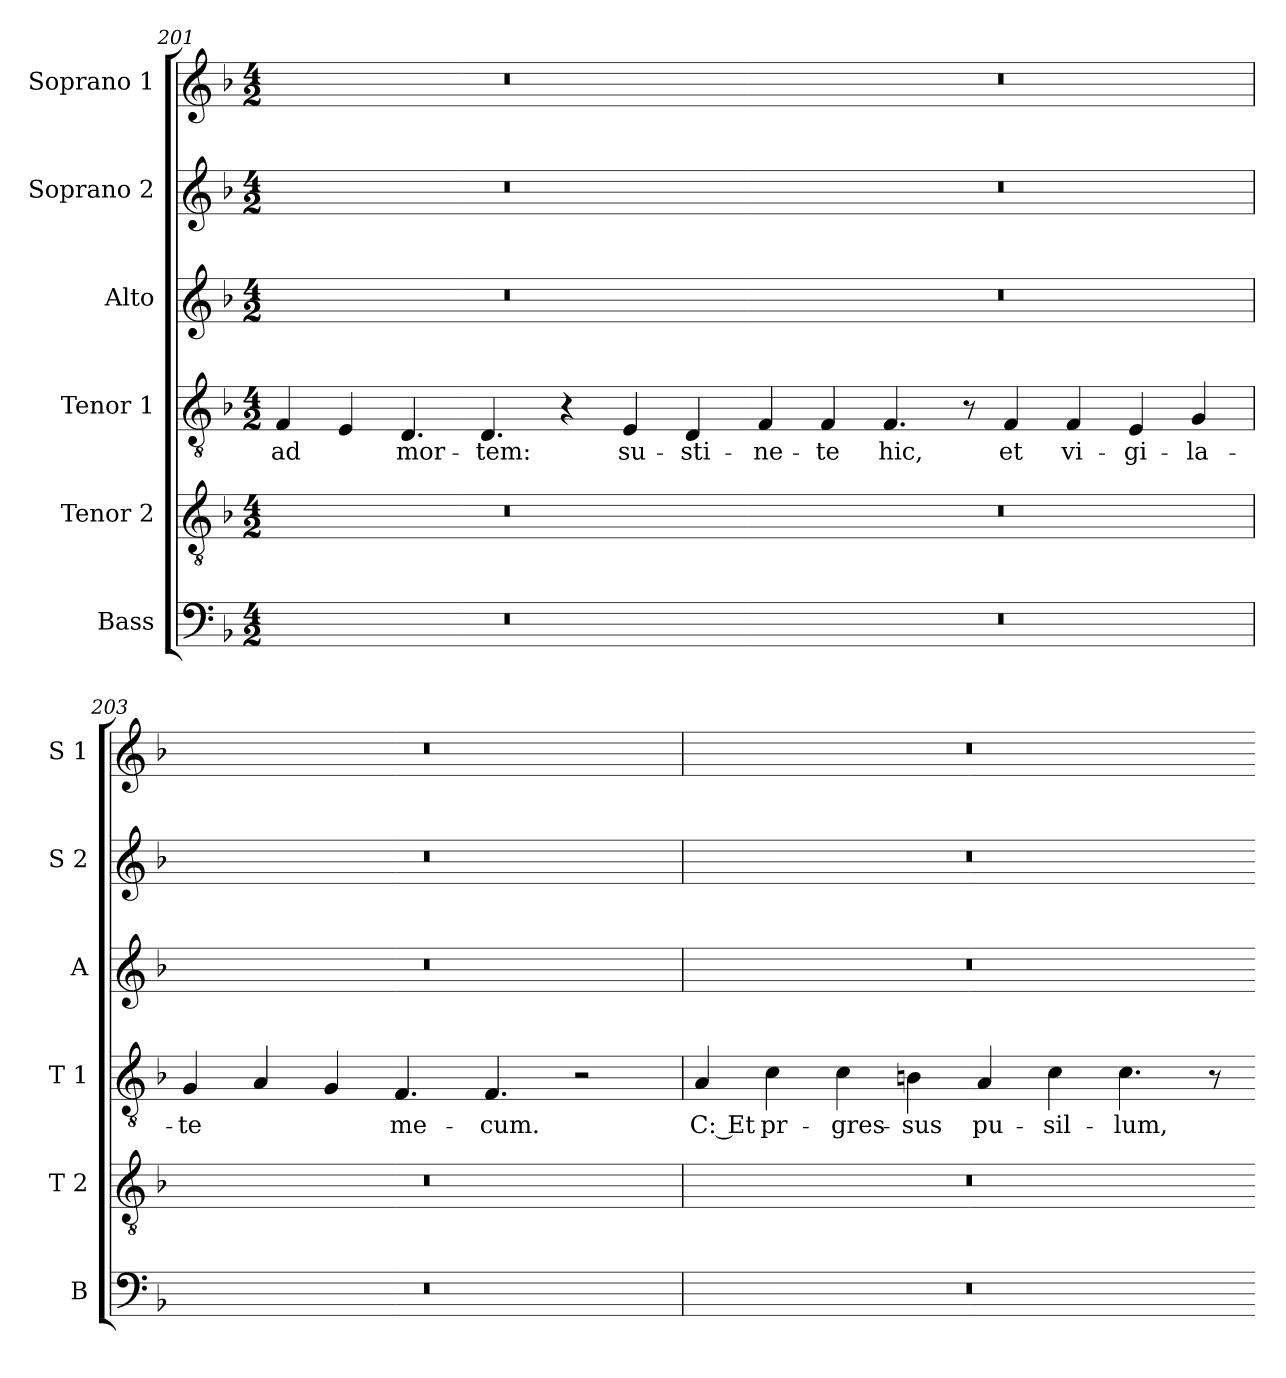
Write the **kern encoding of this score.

**kern	**kern	**kern	**text	**kern	**kern	**kern
*part6	*part5	*part4	*part4	*part3	*part2	*part1
*staff6	*staff5	*staff4	*staff4	*staff3	*staff2	*staff1
*I"Bass	*I"Tenor 2	*I"Tenor 1	*	*I"Alto	*I"Soprano 2	*I"Soprano 1
*I'B	*I'T 2	*I'T 1	*	*I'A	*I'S 2	*I'S 1
*clefF4	*clefGv2	*clefGv2	*	*clefG2	*clefG2	*clefG2
*k[b-]	*k[b-]	*k[b-]	*	*k[b-]	*k[b-]	*k[b-]
*F:	*F:	*F:	*	*F:	*F:	*F:
*M4/2	*M4/2	*M4/2	*	*M4/2	*M4/2	*M4/2
=201	=201	=201	=201	=201	=201	=201
!	!	!	!LO:LY:b	!	!	!
0r	0r	4F/	ad	0r	0r	0r
.	.	4E/	.	.	.	.
!	!	!	!LO:LY:b	!	!	!
.	.	4.D/	mor-	.	.	.
!	!	!	!LO:LY:b	!	!	!
.	.	4.D/	-tem:	.	.	.
.	.	4r	.	.	.	.
!	!	!	!LO:LY:b	!	!	!
.	.	4E/	su-	.	.	.
!	!	!	!LO:LY:b	!	!	!
.	.	4D/	-sti-	.	.	.
=202-	=202-	=202-	=202-	=202-	=202-	=202-
!	!	!	!LO:LY:b	!	!	!
0r	0r	4F/	-ne-	0r	0r	0r
!	!	!	!LO:LY:b	!	!	!
.	.	4F/	-te	.	.	.
!	!	!	!LO:LY:b	!	!	!
.	.	4.F/	hic,	.	.	.
.	.	8r	.	.	.	.
!	!	!	!LO:LY:b	!	!	!
.	.	4F/	et	.	.	.
!	!	!	!LO:LY:b	!	!	!
.	.	4F/	vi-	.	.	.
!	!	!	!LO:LY:b	!	!	!
.	.	4E/	-gi-	.	.	.
!	!	!	!LO:LY:b	!	!	!
.	.	4G/	-la-	.	.	.
!!LO:LB:g=z
=203	=203	=203	=203	=203	=203	=203
!	!	!	!LO:LY:b	!	!	!
0r	0r	4G/	-te	0r	0r	0r
.	.	4A/	.	.	.	.
.	.	4G/	.	.	.	.
!	!	!	!LO:LY:b	!	!	!
.	.	4.F/	me-	.	.	.
!	!	!	!LO:LY:b	!	!	!
.	.	4.F/	-cum.	.	.	.
.	.	2r	.	.	.	.
=204	=204	=204	=204	=204	=204	=204
!	!	!	!LO:LY:b	!	!	!
0r	0r	4A/	C: Et	0r	0r	0r
!	!	!	!LO:LY:b	!	!	!
.	.	4c\	pr-	.	.	.
!	!	!	!LO:LY:b	!	!	!
.	.	4c\	-gres-	.	.	.
!	!	!	!LO:LY:b	!	!	!
.	.	4Bn\	-sus	.	.	.
!	!	!	!LO:LY:b	!	!	!
.	.	4A/	pu-	.	.	.
!	!	!	!LO:LY:b	!	!	!
.	.	4c\	-sil-	.	.	.
!	!	!	!LO:LY:b	!	!	!
.	.	4.c\	-lum,	.	.	.
.	.	8r	.	.	.	.
=-	=-	=-	=-	=-	=-	=-
*-	*-	*-	*-	*-	*-	*-
